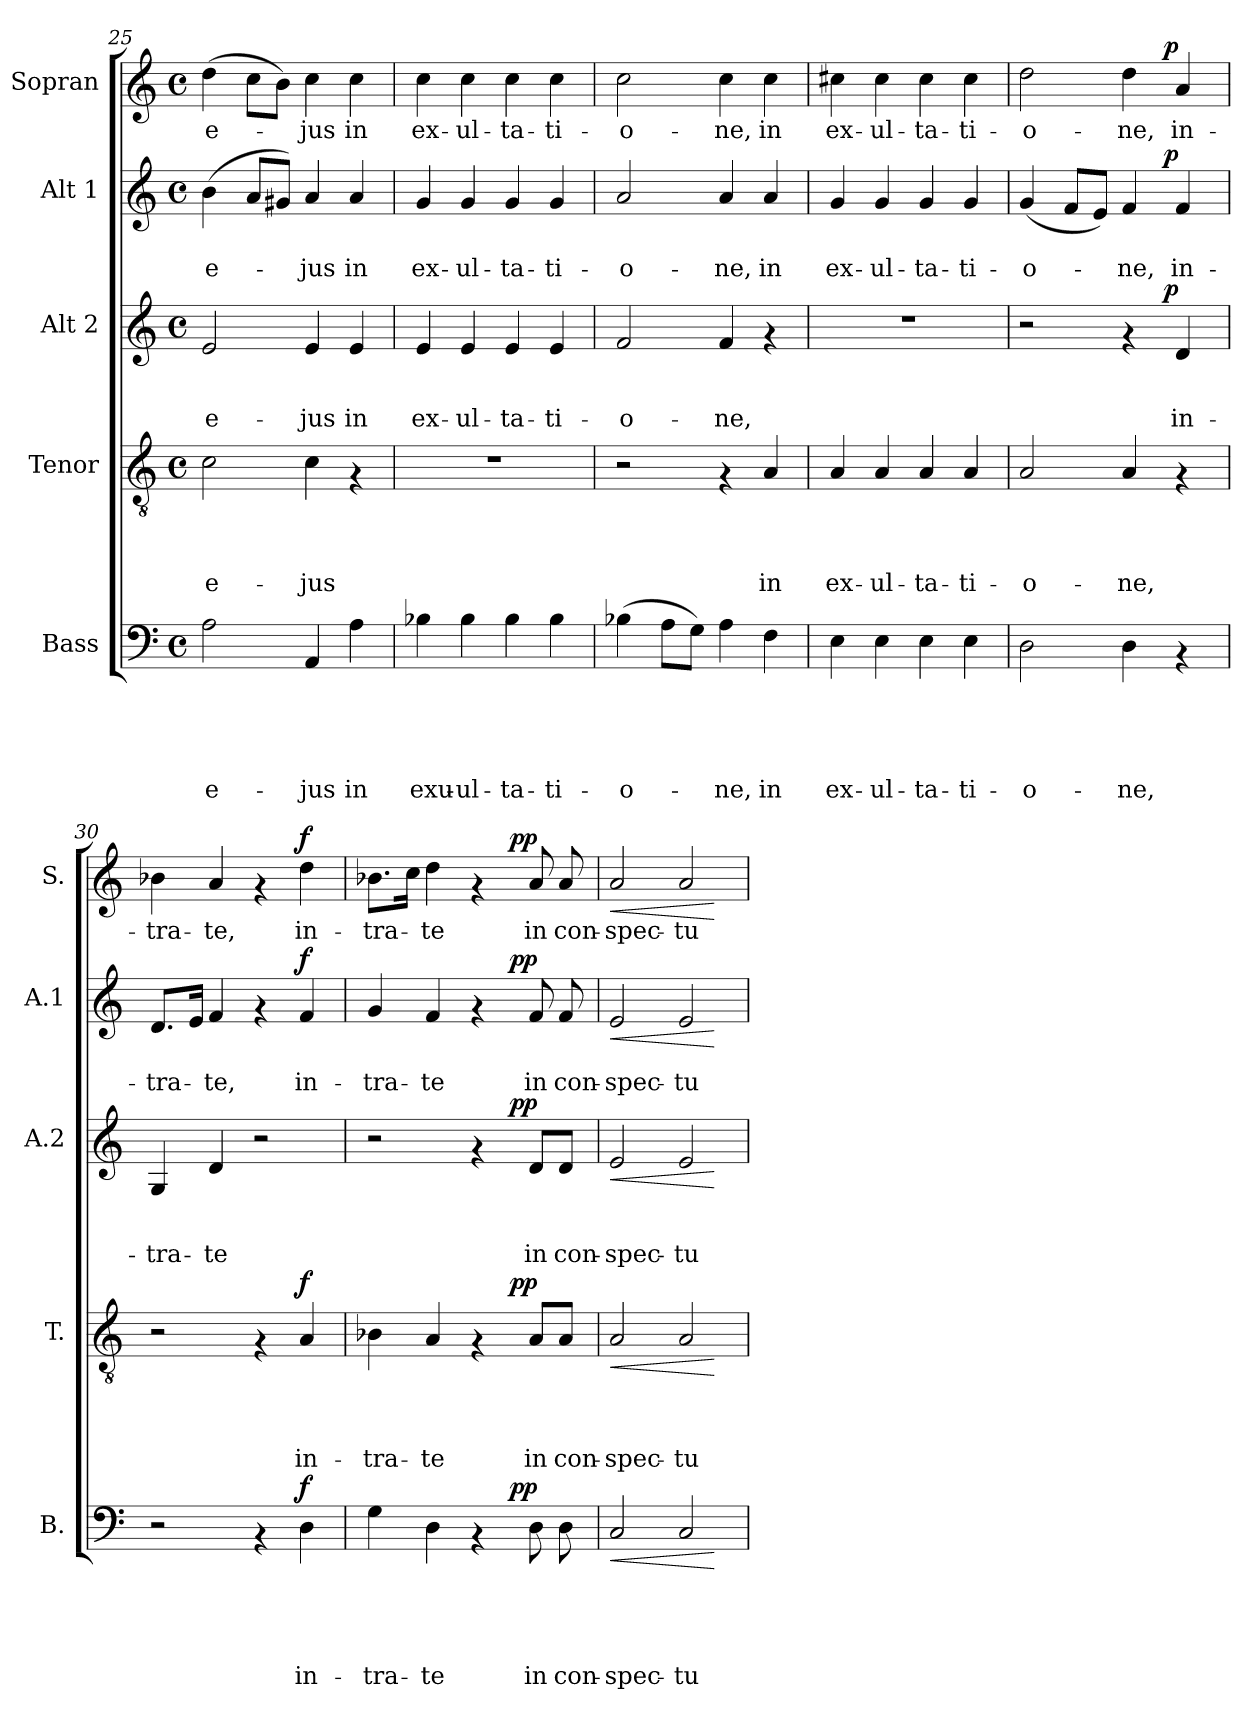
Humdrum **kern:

**kern	**text	**text	**text	**text	**text	**dynam	**kern	**text	**text	**text	**text	**dynam	**kern	**text	**text	**text	**dynam	**kern	**text	**text	**dynam	**kern	**text	**dynam
*part5	*part5	*part5	*part5	*part5	*part5	*part5	*part4	*part4	*part4	*part4	*part4	*part4	*part3	*part3	*part3	*part3	*part3	*part2	*part2	*part2	*part2	*part1	*part1	*part1
*staff5	*staff5	*staff5	*staff5	*staff5	*staff5	*staff5	*staff4	*staff4	*staff4	*staff4	*staff4	*staff4	*staff3	*staff3	*staff3	*staff3	*staff3	*staff2	*staff2	*staff2	*staff2	*staff1	*staff1	*staff1
*I"Bass	*	*	*	*	*	*	*I"Tenor	*	*	*	*	*	*I"Alt 2	*	*	*	*	*I"Alt 1	*	*	*	*I"Sopran	*	*
*I'B.	*	*	*	*	*	*	*I'T.	*	*	*	*	*	*I'A.2	*	*	*	*	*I'A.1	*	*	*	*I'S.	*	*
*clefF4	*	*	*	*	*	*	*clefGv2	*	*	*	*	*	*clefG2	*	*	*	*	*clefG2	*	*	*	*clefG2	*	*
*k[]	*	*	*	*	*	*	*k[]	*	*	*	*	*	*k[]	*	*	*	*	*k[]	*	*	*	*k[]	*	*
*C:	*	*	*	*	*	*	*C:	*	*	*	*	*	*C:	*	*	*	*	*C:	*	*	*	*C:	*	*
*M4/4	*	*	*	*	*	*	*M4/4	*	*	*	*	*	*M4/4	*	*	*	*	*M4/4	*	*	*	*M4/4	*	*
*met(c)	*	*	*	*	*	*	*met(c)	*	*	*	*	*	*met(c)	*	*	*	*	*met(c)	*	*	*	*met(c)	*	*
=25	=25	=25	=25	=25	=25	=25	=25	=25	=25	=25	=25	=25	=25	=25	=25	=25	=25	=25	=25	=25	=25	=25	=25	=25
!	!	!	!	!	!LO:LY:b	!	!	!	!	!	!LO:LY:b	!	!	!	!	!LO:LY:b	!	!	!	!LO:LY:b	!	!	!LO:LY:b	!
2A\	.	.	.	.	e-	.	2c\	.	.	.	e-	.	2e/	.	.	e-	.	(>4b\	.	e-	.	(>4dd\	e-	.
.	.	.	.	.	.	.	.	.	.	.	.	.	.	.	.	.	.	8a/L	.	.	.	8cc\L	.	.
.	.	.	.	.	.	.	.	.	.	.	.	.	.	.	.	.	.	8g#X/J)	.	.	.	8b\J)	.	.
!	!	!	!	!	!LO:LY:b	!	!	!	!	!	!LO:LY:b	!	!	!	!	!LO:LY:b	!	!	!	!LO:LY:b	!	!	!LO:LY:b	!
4AA/	.	.	.	.	-jus	.	4c\	.	.	.	-jus	.	4e/	.	.	-jus	.	4a/	.	-jus	.	4cc\	-jus	.
!	!	!	!	!	!LO:LY:b	!	!	!	!	!	!	!	!	!	!	!LO:LY:b	!	!	!	!LO:LY:b	!	!	!LO:LY:b	!
4A\	.	.	.	.	in	.	4rF	.	.	.	.	.	4e/	.	.	in	.	4a/	.	in	.	4cc\	in	.
=26	=26	=26	=26	=26	=26	=26	=26	=26	=26	=26	=26	=26	=26	=26	=26	=26	=26	=26	=26	=26	=26	=26	=26	=26
!	!	!	!	!	!LO:LY:b	!	!	!	!	!	!	!	!	!	!	!LO:LY:b	!	!	!	!LO:LY:b	!	!	!LO:LY:b	!
4B-X\	.	.	.	.	exu-	.	1r	.	.	.	.	.	4e/	.	.	ex-	.	4g/	.	ex-	.	4cc\	ex-	.
!	!	!	!	!	!LO:LY:b	!	!	!	!	!	!	!	!	!	!	!LO:LY:b	!	!	!	!LO:LY:b	!	!	!LO:LY:b	!
4B-\	.	.	.	.	-ul-	.	.	.	.	.	.	.	4e/	.	.	-ul-	.	4g/	.	-ul-	.	4cc\	-ul-	.
!	!	!	!	!	!LO:LY:b	!	!	!	!	!	!	!	!	!	!	!LO:LY:b	!	!	!	!LO:LY:b	!	!	!LO:LY:b	!
4B-\	.	.	.	.	-ta-	.	.	.	.	.	.	.	4e/	.	.	-ta-	.	4g/	.	-ta-	.	4cc\	-ta-	.
!	!	!	!	!	!LO:LY:b	!	!	!	!	!	!	!	!	!	!	!LO:LY:b	!	!	!	!LO:LY:b	!	!	!LO:LY:b	!
4B-\	.	.	.	.	-ti-	.	.	.	.	.	.	.	4e/	.	.	-ti-	.	4g/	.	-ti-	.	4cc\	-ti-	.
!!LO:PB:g=z
=27	=27	=27	=27	=27	=27	=27	=27	=27	=27	=27	=27	=27	=27	=27	=27	=27	=27	=27	=27	=27	=27	=27	=27	=27
!	!	!	!	!	!LO:LY:b	!	!	!	!	!	!	!	!	!	!	!LO:LY:b	!	!	!	!LO:LY:b	!	!	!LO:LY:b	!
(>4B-X\	.	.	.	.	-o-	.	2r	.	.	.	.	.	2f/	.	.	-o-	.	2a/	.	-o-	.	2cc\	-o-	.
8A\L	.	.	.	.	.	.	.	.	.	.	.	.	.	.	.	.	.	.	.	.	.	.	.	.
8G\J)	.	.	.	.	.	.	.	.	.	.	.	.	.	.	.	.	.	.	.	.	.	.	.	.
!	!	!	!	!	!LO:LY:b	!	!	!	!	!	!	!	!	!	!	!LO:LY:b	!	!	!	!LO:LY:b	!	!	!LO:LY:b	!
4A\	.	.	.	.	-ne,	.	4rF	.	.	.	.	.	4f/	.	.	-ne,	.	4a/	.	-ne,	.	4cc\	-ne,	.
!	!	!	!	!	!LO:LY:b	!	!	!	!	!	!LO:LY:b	!	!	!	!	!	!	!	!	!LO:LY:b	!	!	!LO:LY:b	!
4F\	.	.	.	.	in	.	4A/	.	.	.	in	.	4rf	.	.	.	.	4a/	.	in	.	4cc\	in	.
=28	=28	=28	=28	=28	=28	=28	=28	=28	=28	=28	=28	=28	=28	=28	=28	=28	=28	=28	=28	=28	=28	=28	=28	=28
!	!	!	!	!	!LO:LY:b	!	!	!	!	!	!LO:LY:b	!	!	!	!	!	!	!	!	!LO:LY:b	!	!	!LO:LY:b	!
4E\	.	.	.	.	ex-	.	4A/	.	.	.	ex-	.	1r	.	.	.	.	4g/	.	ex-	.	4cc#X\	ex-	.
!	!	!	!	!	!LO:LY:b	!	!	!	!	!	!LO:LY:b	!	!	!	!	!	!	!	!	!LO:LY:b	!	!	!LO:LY:b	!
4E\	.	.	.	.	-ul-	.	4A/	.	.	.	-ul-	.	.	.	.	.	.	4g/	.	-ul-	.	4cc#\	-ul-	.
!	!	!	!	!	!LO:LY:b	!	!	!	!	!	!LO:LY:b	!	!	!	!	!	!	!	!	!LO:LY:b	!	!	!LO:LY:b	!
4E\	.	.	.	.	-ta-	.	4A/	.	.	.	-ta-	.	.	.	.	.	.	4g/	.	-ta-	.	4cc#\	-ta-	.
!	!	!	!	!	!LO:LY:b	!	!	!	!	!	!LO:LY:b	!	!	!	!	!	!	!	!	!LO:LY:b	!	!	!LO:LY:b	!
4E\	.	.	.	.	-ti-	.	4A/	.	.	.	-ti-	.	.	.	.	.	.	4g/	.	-ti-	.	4cc#\	-ti-	.
=29	=29	=29	=29	=29	=29	=29	=29	=29	=29	=29	=29	=29	=29	=29	=29	=29	=29	=29	=29	=29	=29	=29	=29	=29
!	!	!	!	!	!LO:LY:b	!	!	!	!	!	!LO:LY:b	!	!	!	!	!	!	!	!	!LO:LY:b	!	!	!LO:LY:b	!
*	*	*	*	*	*	*	*	*	*	*	*	*	*^	*	*	*	*	*^	*	*	*	*^	*	*
2D\	.	.	.	.	-o-	.	2A/	.	.	.	-o-	.	2r	2ryy	.	.	.	.	(<4g/	2ryy	.	-o-	.	2dd\	2ryy	-o-	.
.	.	.	.	.	.	.	.	.	.	.	.	.	.	.	.	.	.	.	8f/L	.	.	.	.	.	.	.	.
.	.	.	.	.	.	.	.	.	.	.	.	.	.	.	.	.	.	.	8e/J)	.	.	.	.	.	.	.	.
!	!	!	!	!	!LO:LY:b	!	!	!	!	!	!LO:LY:b	!	!	!	!	!	!	!	!	!	!	!LO:LY:b	!	!	!	!LO:LY:b	!
4D\	.	.	.	.	-ne,	.	4A/	.	.	.	-ne,	.	4rf	8..ryy	.	.	.	.	4f/	8..ryy	.	-ne,	.	4dd\	8..ryy	-ne,	.
!	!	!	!	!	!	!	!	!	!	!	!	!	!	!	!	!	!	!LO:DY:a	!	!	!	!	!LO:DY:a	!	!	!	!LO:DY:a
.	.	.	.	.	.	.	.	.	.	.	.	.	.	4ryy	.	.	.	p	.	4ryy	.	.	p	.	4ryy	.	p
!	!	!	!	!	!	!	!	!	!	!	!	!	!	!	!	!	!LO:LY:b	!	!	!	!	!LO:LY:b	!	!	!	!LO:LY:b	!
4rAA	.	.	.	.	.	.	4rF	.	.	.	.	.	4d/	.	.	.	in-	.	4f/	.	.	in-	.	4a/	.	in-	.
.	.	.	.	.	.	.	.	.	.	.	.	.	.	32ryy	.	.	.	.	.	32ryy	.	.	.	.	32ryy	.	.
=30	=30	=30	=30	=30	=30	=30	=30	=30	=30	=30	=30	=30	=30	=30	=30	=30	=30	=30	=30	=30	=30	=30	=30	=30	=30	=30	=30
!	!	!	!	!	!	!	!	!	!	!	!	!	!	!	!	!	!LO:LY:b	!	!	!	!	!LO:LY:b	!	!	!	!LO:LY:b	!
*	*	*	*	*	*	*	*	*	*	*	*	*	*v	*v	*	*	*	*	*	*	*	*	*	*v	*v	*	*
*	*	*	*	*	*	*	*	*	*	*	*	*	*	*	*	*	*	*v	*v	*	*	*	*	*	*
2r	.	.	.	.	.	.	2r	.	.	.	.	.	4G/	.	.	-tra-	.	8.d/L	.	-tra-	.	4b-X\	-tra-	.
.	.	.	.	.	.	.	.	.	.	.	.	.	.	.	.	.	.	16e/Jk	.	.	.	.	.	.
!	!	!	!	!	!	!	!	!	!	!	!	!	!	!	!	!LO:LY:b	!	!	!	!LO:LY:b	!	!	!LO:LY:b	!
.	.	.	.	.	.	.	.	.	.	.	.	.	4d/	.	.	-te	.	4f/	.	-te,	.	4a/	-te,	.
4rAA	.	.	.	.	.	.	4rF	.	.	.	.	.	2r	.	.	.	.	4rf	.	.	.	4rf	.	.
!	!	!	!	!	!LO:LY:b	!LO:DY:a	!	!	!	!	!LO:LY:b	!LO:DY:a	!	!	!	!	!	!	!	!LO:LY:b	!LO:DY:a	!	!LO:LY:b	!LO:DY:a
4D\	.	.	.	.	in-	f	4A/	.	.	.	in-	f	.	.	.	.	.	4f/	.	in-	f	4dd\	in-	f
=31	=31	=31	=31	=31	=31	=31	=31	=31	=31	=31	=31	=31	=31	=31	=31	=31	=31	=31	=31	=31	=31	=31	=31	=31
!	!	!	!	!	!LO:LY:b	!	!	!	!	!	!LO:LY:b	!	!	!	!	!	!	!	!	!LO:LY:b	!	!	!LO:LY:b	!
*^	*	*	*	*	*	*	*^	*	*	*	*	*	*^	*	*	*	*	*^	*	*	*	*^	*	*
4G\	2ryy	.	.	.	.	-tra-	.	4B-X\	2ryy	.	.	.	-tra-	.	2r	2ryy	.	.	.	.	4g/	2ryy	.	-tra-	.	8.b-X\L	2ryy	-tra-	.
.	.	.	.	.	.	.	.	.	.	.	.	.	.	.	.	.	.	.	.	.	.	.	.	.	.	16cc\Jk	.	.	.
!	!	!	!	!	!	!LO:LY:b	!	!	!	!	!	!	!LO:LY:b	!	!	!	!	!	!	!	!	!	!	!LO:LY:b	!	!	!	!LO:LY:b	!
4D\	.	.	.	.	.	-te	.	4A/	.	.	.	.	-te	.	.	.	.	.	.	.	4f/	.	.	-te	.	4dd\	.	-te	.
4rAA	8.ryy	.	.	.	.	.	.	4rF	8.ryy	.	.	.	.	.	4rf	8.ryy	.	.	.	.	4rf	8.ryy	.	.	.	4rf	8.ryy	.	.
!	!	!	!	!	!	!	!LO:DY:a	!	!	!	!	!	!	!LO:DY:a	!	!	!	!	!	!LO:DY:a	!	!	!	!	!LO:DY:a	!	!	!	!LO:DY:a
.	4ryy	.	.	.	.	.	pp	.	4ryy	.	.	.	.	pp	.	4ryy	.	.	.	pp	.	4ryy	.	.	pp	.	4ryy	.	pp
!	!	!	!	!	!	!LO:LY:b	!	!	!	!	!	!	!LO:LY:b	!	!	!	!	!	!LO:LY:b	!	!	!	!	!LO:LY:b	!	!	!	!LO:LY:b	!
8D\	.	.	.	.	.	in	.	8A/L	.	.	.	.	in	.	8d/L	.	.	.	in	.	8f/	.	.	in	.	8a/	.	in	.
!	!	!	!	!	!	!LO:LY:b	!	!	!	!	!	!	!LO:LY:b	!	!	!	!	!	!LO:LY:b	!	!	!	!	!LO:LY:b	!	!	!	!LO:LY:b	!
8D\	.	.	.	.	.	con-	.	8A/J	.	.	.	.	con-	.	8d/J	.	.	.	con-	.	8f/	.	.	con-	.	8a/	.	con-	.
.	16ryy	.	.	.	.	.	.	.	16ryy	.	.	.	.	.	.	16ryy	.	.	.	.	.	16ryy	.	.	.	.	16ryy	.	.
!!LO:PB:g=z
=32	=32	=32	=32	=32	=32	=32	=32	=32	=32	=32	=32	=32	=32	=32	=32	=32	=32	=32	=32	=32	=32	=32	=32	=32	=32	=32	=32	=32	=32
!	!	!	!	!	!	!LO:LY:b	!LO:HP:b	!	!	!	!	!	!LO:LY:b	!LO:HP:b	!	!	!	!	!LO:LY:b	!LO:HP:b	!	!	!	!LO:LY:b	!LO:HP:b	!	!	!LO:LY:b	!LO:HP:b
*v	*v	*	*	*	*	*	*	*	*	*	*	*	*	*	*v	*v	*	*	*	*	*v	*v	*	*	*	*v	*v	*	*
*	*	*	*	*	*	*	*v	*v	*	*	*	*	*	*	*	*	*	*	*	*	*	*	*	*	*
2C/	.	.	.	.	-spec-	<	2A/	.	.	.	-spec-	<	2e/	.	.	-spec-	<	2e/	.	-spec-	<	2a/	-spec-	<
!	!	!	!	!	!LO:LY:b	!	!	!	!	!	!LO:LY:b	!	!	!	!	!LO:LY:b	!	!	!	!LO:LY:b	!	!	!LO:LY:b	!
2C/	.	.	.	.	-tu	.	2A/	.	.	.	-tu	.	2e/	.	.	-tu	.	2e/	.	-tu	.	2a/	-tu	.
.	.	.	.	.	.	[	.	.	.	.	.	[	.	.	.	.	[	.	.	.	[	.	.	[
=	=	=	=	=	=	=	=	=	=	=	=	=	=	=	=	=	=	=	=	=	=	=	=	=
*-	*-	*-	*-	*-	*-	*-	*-	*-	*-	*-	*-	*-	*-	*-	*-	*-	*-	*-	*-	*-	*-	*-	*-	*-
